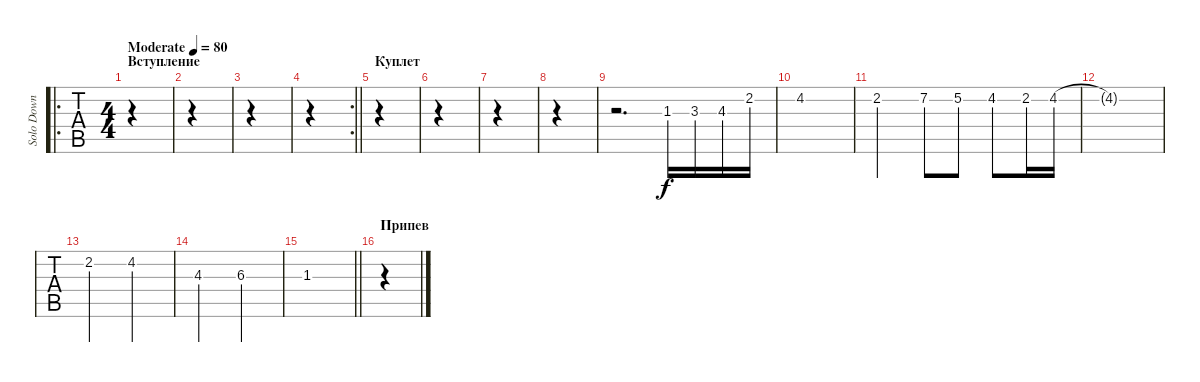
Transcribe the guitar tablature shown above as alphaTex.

\track ("Solo Down" "Solo Down") {instrument lead6voice}
\staff {tabs}
\tuning (E4 B3 G3 D3 A2 E2) {hide}
\ro
\ts (4 4)
\section ("" "Вступление")
\tempo (80 "Moderate")
\clef g2
\ks c
|
|
|
\rc 2
\barLineRight lightlight
|
\section ("" "Куплет")
|
|
|
|
r.2{d} 1.3.16 3.3.16 4.3.16 2.2.16 |
4.2.1 |
2.2.2 7.2.8 5.2.8 4.2.8 2.2.16 4.2.16 |
4.2{t}.1 |
2.2.2 4.2.2 |
4.3.2 6.3.2 |
\barLineRight lightlight
1.3.1 |
\section ("" "Припев")
